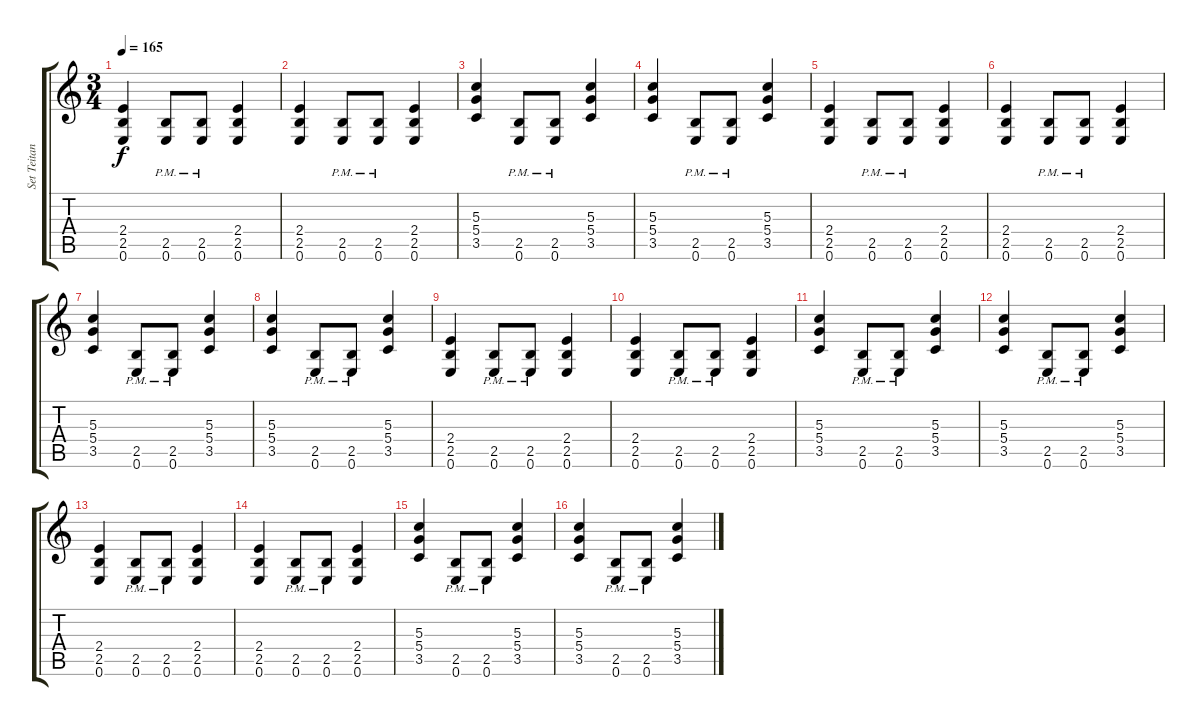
\track ("Set Teitan" "Set Teitan") {instrument distortionguitar}
\staff {score tabs}
\tuning (E4 B3 G3 D3 A2 E2) {hide}
\ts (3 4)
\tempo 165
\clef g2
\ks c
(2.4 2.5 0.6).4{dy f} (2.5{pm} 0.6{pm}).8 (2.5{pm} 0.6{pm}).8 (2.4 2.5 0.6).4 |
(2.4 2.5 0.6).4 (2.5{pm} 0.6{pm}).8 (2.5{pm} 0.6{pm}).8 (2.4 2.5 0.6).4 |
(5.3 5.4 3.5).4 (2.5{pm} 0.6{pm}).8 (2.5{pm} 0.6{pm}).8 (5.3 5.4 3.5).4 |
(5.3 5.4 3.5).4 (2.5{pm} 0.6{pm}).8 (2.5{pm} 0.6{pm}).8 (5.3 5.4 3.5).4 |
(2.4 2.5 0.6).4 (2.5{pm} 0.6{pm}).8 (2.5{pm} 0.6{pm}).8 (2.4 2.5 0.6).4 |
(2.4 2.5 0.6).4 (2.5{pm} 0.6{pm}).8 (2.5{pm} 0.6{pm}).8 (2.4 2.5 0.6).4 |
(5.3 5.4 3.5).4 (2.5{pm} 0.6{pm}).8 (2.5{pm} 0.6{pm}).8 (5.3 5.4 3.5).4 |
(5.3 5.4 3.5).4 (2.5{pm} 0.6{pm}).8 (2.5{pm} 0.6{pm}).8 (5.3 5.4 3.5).4 |
(2.4 2.5 0.6).4 (2.5{pm} 0.6{pm}).8 (2.5{pm} 0.6{pm}).8 (2.4 2.5 0.6).4 |
(2.4 2.5 0.6).4 (2.5{pm} 0.6{pm}).8 (2.5{pm} 0.6{pm}).8 (2.4 2.5 0.6).4 |
(5.3 5.4 3.5).4 (2.5{pm} 0.6{pm}).8 (2.5{pm} 0.6{pm}).8 (5.3 5.4 3.5).4 |
(5.3 5.4 3.5).4 (2.5{pm} 0.6{pm}).8 (2.5{pm} 0.6{pm}).8 (5.3 5.4 3.5).4 |
(2.4 2.5 0.6).4 (2.5{pm} 0.6{pm}).8 (2.5{pm} 0.6{pm}).8 (2.4 2.5 0.6).4 |
(2.4 2.5 0.6).4 (2.5{pm} 0.6{pm}).8 (2.5{pm} 0.6{pm}).8 (2.4 2.5 0.6).4 |
(5.3 5.4 3.5).4 (2.5{pm} 0.6{pm}).8 (2.5{pm} 0.6{pm}).8 (5.3 5.4 3.5).4 |
(5.3 5.4 3.5).4 (2.5{pm} 0.6{pm}).8 (2.5{pm} 0.6{pm}).8 (5.3 5.4 3.5).4
